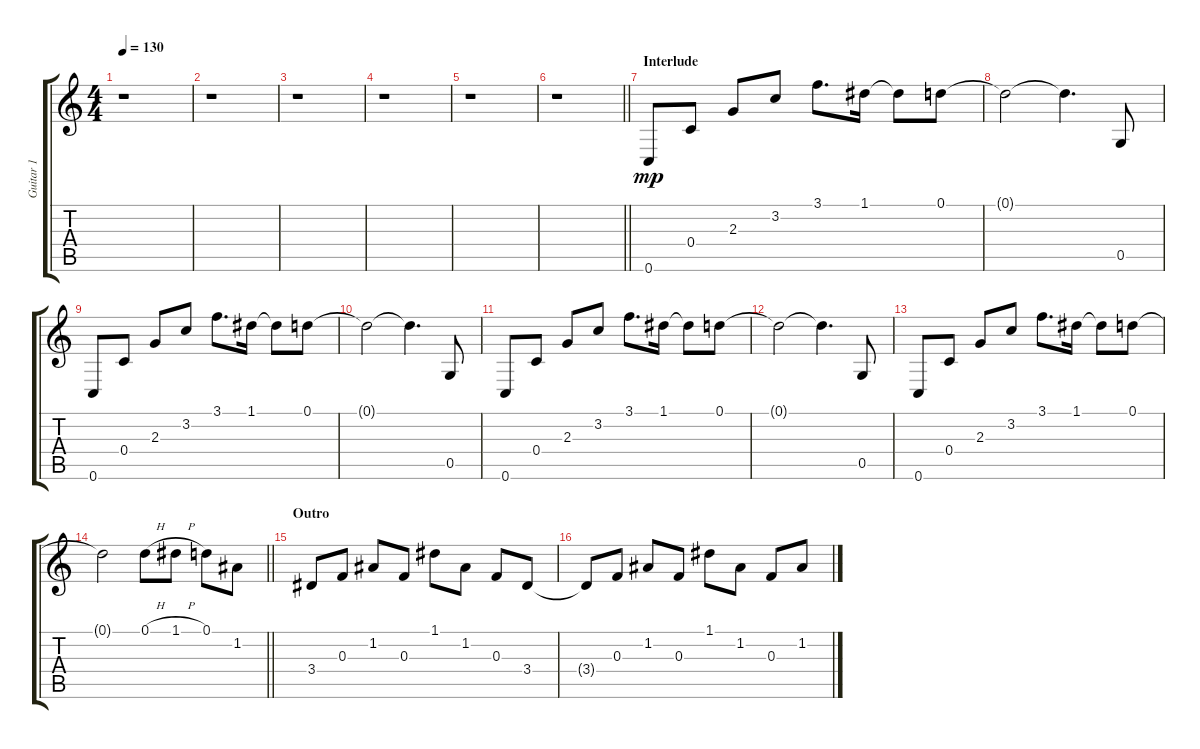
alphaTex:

\track ("Guitar 1" "Guitar 1") {instrument electricguitarclean}
\staff {score tabs}
\tuning (D4 A3 F3 C3 G2 C2) {hide}
\ts (4 4)
\tempo 130
\clef g2
\ks c
r.1{dy mp} |
r.1 |
r.1 |
r.1 |
r.1 |
\barLineRight lightlight
r.1 |
\section ("" "Interlude")
0.6.8 0.4.8 2.3.8 3.2.8 3.1.8{d} 1.1.16 1.1{t}.8 0.1.8 |
0.1{t}.2 0.1{t}.4{d} 0.5.8 |
0.6.8 0.4.8 2.3.8 3.2.8 3.1.8{d} 1.1.16 1.1{t}.8 0.1.8 |
0.1{t}.2 0.1{t}.4{d} 0.5.8 |
0.6.8 0.4.8 2.3.8 3.2.8 3.1.8{d} 1.1.16 1.1{t}.8 0.1.8 |
0.1{t}.2 0.1{t}.4{d} 0.5.8 |
0.6.8 0.4.8 2.3.8 3.2.8 3.1.8{d} 1.1.16 1.1{t}.8 0.1.8 |
\barLineRight lightlight
0.1{t}.2 0.1{h}.8 1.1{h}.8 0.1.8 1.2.8 |
\section ("" "Outro")
3.4.8 0.3.8 1.2.8 0.3.8 1.1.8 1.2.8 0.3.8 3.4.8 |
3.4{t}.8 0.3.8 1.2.8 0.3.8 1.1.8 1.2.8 0.3.8 1.2.8
